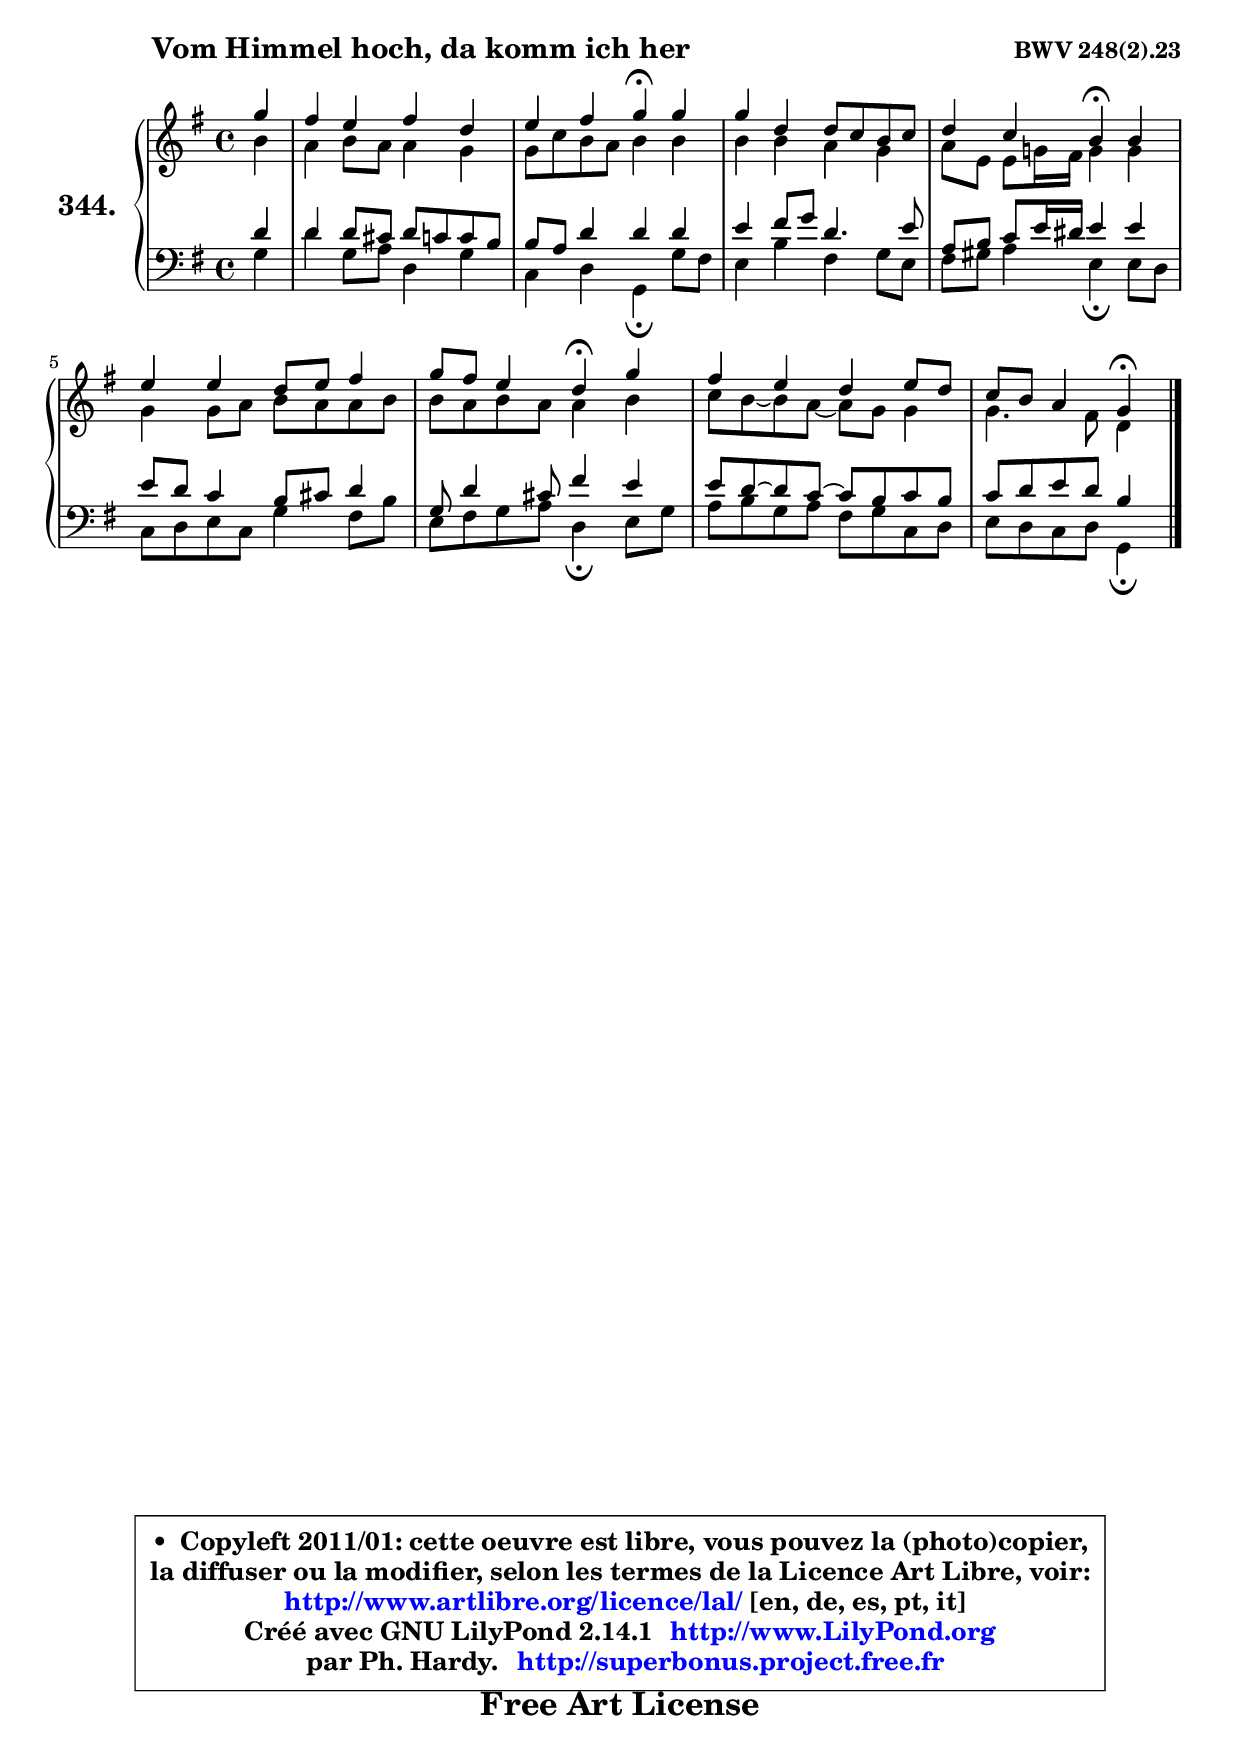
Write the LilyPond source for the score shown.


\version "2.14.1"

    \paper {
%	system-system-spacing #'padding = #0.1
%	score-system-spacing #'padding = #0.1
%	ragged-bottom = ##f
%	ragged-last-bottom = ##f
	}

    \header {
      opus = \markup { \bold "BWV 248(2).23" }
      piece = \markup { \hspace #9 \fontsize #2 \bold "Vom Himmel hoch, da komm ich her" }
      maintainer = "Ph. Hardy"
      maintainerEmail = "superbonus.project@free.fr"
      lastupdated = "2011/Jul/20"
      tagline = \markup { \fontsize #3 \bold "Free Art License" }
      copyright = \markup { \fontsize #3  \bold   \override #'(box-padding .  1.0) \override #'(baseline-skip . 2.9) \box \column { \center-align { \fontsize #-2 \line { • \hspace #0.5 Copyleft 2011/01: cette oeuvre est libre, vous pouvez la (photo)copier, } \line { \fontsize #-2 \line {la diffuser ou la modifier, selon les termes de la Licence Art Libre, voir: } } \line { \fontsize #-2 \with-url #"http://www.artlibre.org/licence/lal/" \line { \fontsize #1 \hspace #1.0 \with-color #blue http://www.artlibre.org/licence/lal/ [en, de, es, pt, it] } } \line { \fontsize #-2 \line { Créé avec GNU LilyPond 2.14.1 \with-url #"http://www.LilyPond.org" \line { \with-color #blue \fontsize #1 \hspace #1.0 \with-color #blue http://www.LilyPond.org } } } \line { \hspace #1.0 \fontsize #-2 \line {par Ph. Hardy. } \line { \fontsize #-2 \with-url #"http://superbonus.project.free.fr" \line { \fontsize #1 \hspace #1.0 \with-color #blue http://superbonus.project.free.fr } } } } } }

	  }

  guidemidi = {
        r4 |
        R1 |
        r2 \tempo 4 = 30 r4 \tempo 4 = 78 r4 |
        R1 |
        r2 \tempo 4 = 30 r4 \tempo 4 = 78 r4 |
        R1 |
        r2 \tempo 4 = 30 r4 \tempo 4 = 78 r4 |
        R1 |
        r2 \tempo 4 = 30 r4 
	}

  upper = {
	\time 4/4
	\key g \major
	\clef treble
	\partial 4
	\voiceOne
	<< { 
	% SOPRANO
	\set Voice.midiInstrument = "acoustic grand"
	\relative c''' {
        g4 |
        fis4 e fis d |
        e4 fis g\fermata g |
        g4 d d8 c b c |
        d4 c b\fermata b |
        e4 e d8 e fis4 |
        g8 fis e4 d\fermata g |
        fis4 e d e8 d |
        c8 b a4 g\fermata
        \bar "|."
	} % fin de relative
	}

	\context Voice="1" { \voiceTwo 
	% ALTO
	\set Voice.midiInstrument = "acoustic grand"
	\relative c'' {
        b4 |
        a4 b8 a a4 g |
        g8 c b a b4 b |
        b4 b a g |
        a8 e e g!16 fis g4 g |
        g4 g8 a b a a b |
        b8 a b a a4 b |
        c8 b8 ~ b a8 ~ a g g4 |
        g4. fis8 d4
        \bar "|."
	} % fin de relative
	\oneVoice
	} >>
	}

    lower = {
	\time 4/4
	\key g \major
	\clef bass
	\partial 4
	\voiceOne
	<< { 
	% TENOR
	\set Voice.midiInstrument = "acoustic grand"
	\relative c' {
        d4 |
        d4 d8 cis d c c b |
        b8 a d4 d d |
        e4 fis8 g d4. e8 |
        a,8 b c e16 dis e4 e |
        e8 d c4 b8 cis d4 |
        g,8 d'4 cis8 fis4 e |
        e8 d8 ~ d c8 ~ c b c b |
        c8 d e d b4
        \bar "|."
	} % fin de relative
	}
	\context Voice="1" { \voiceTwo 
	% BASS
	\set Voice.midiInstrument = "acoustic grand"
	\relative c' {
        g4 |
        d'4 g,8 a d,4 g |
        c,4 d g,\fermata g'8 fis |
        e4 b' fis g8 e |
        fis8 gis a4 e\fermata e8 d |
        c8 d e c g'4 fis8 b |
        e,8 fis g a d,4\fermata e8 g |
        a8 b g a fis g c, d |
        e8 d c d g,4\fermata
        \bar "|."
	} % fin de relative
	\oneVoice
	} >>
	}


    \score { 

	\new PianoStaff <<
	\set PianoStaff.instrumentName = \markup { \bold \huge "344." }
	\new Staff = "upper" \upper
	\new Staff = "lower" \lower
	>>

    \layout {
%	ragged-last = ##f
	   }

         } % fin de score

  \score {
    \unfoldRepeats { << \guidemidi \upper \lower >> }
    \midi {
    \context {
     \Staff
      \remove "Staff_performer"
               }

     \context {
      \Voice
       \consists "Staff_performer"
                }

     \context { 
      \Score
      tempoWholesPerMinute = #(ly:make-moment 78 4)
		}
	    }
	}

